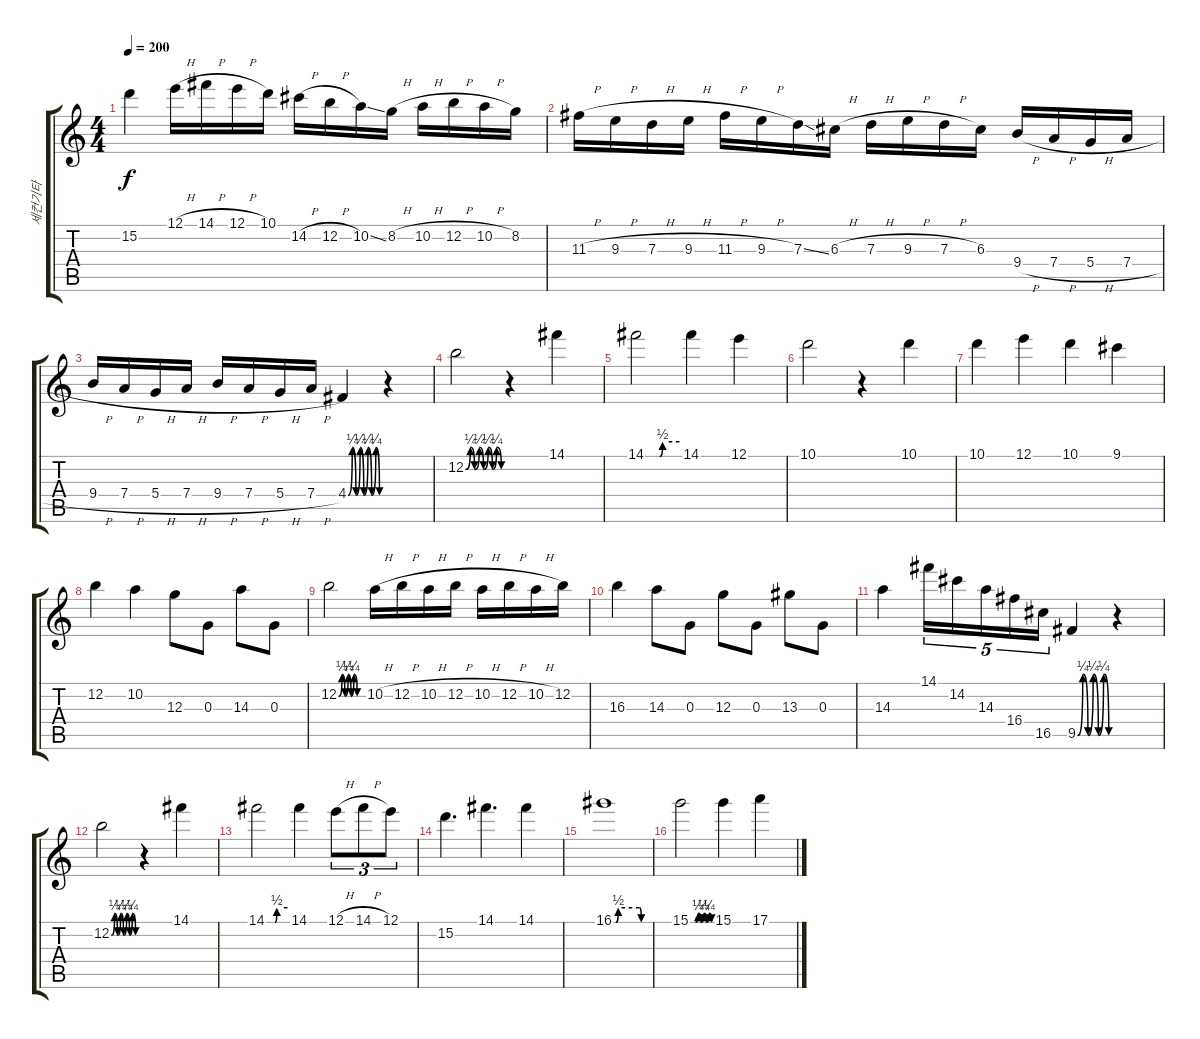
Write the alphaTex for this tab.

\track ("세컨기타" "세컨기타") {instrument distortionguitar}
\staff {score tabs}
\tuning (E4 B3 G3 D3 A2 E2) {hide}
\ts (4 4)
\tempo 200
\clef g2
\ks c
15.2.4{dy f} 12.1{h}.16 14.1{h}.16 12.1{h}.16 10.1.16 14.2{h}.16 12.2{h}.16 10.2{ss}.16 8.2{h}.16 10.2{h}.16 12.2{h}.16 10.2{h}.16 8.2.16 |
11.3{h}.16 9.3{h}.16 7.3{h}.16 9.3{h}.16 11.3{h}.16 9.3{h}.16 7.3{ss}.16 6.3{h}.16 7.3{h}.16 9.3{h}.16 7.3{h}.16 6.3.16 9.4{h}.16 7.4{h}.16 5.4{h}.16 7.4{h}.16 |
9.4{h}.16 7.4{h}.16 5.4{h}.16 7.4{h}.16 9.4{h}.16 7.4{h}.16 5.4{h}.16 7.4{h}.16 4.4{be (custom 0 0 8 1 15 0 23 1 30 0 38 1 45 0 53 1 60 0)}.4 r.4 |
12.2{be (custom 0 0 8 1 15 0 23 1 30 0 38 1 45 0 52 1 60 0)}.2 r.4 14.1.4 |
14.1{be (custom 0 0 25 0 30 2 60 2)}.2 14.1.4 12.1.4 |
10.1.2 r.4 10.1.4 |
10.1.4 12.1.4 10.1.4 9.1.4 |
12.2.4 10.2.4 12.3.8 0.3.8 14.3.8 0.3.8 |
12.2{be (custom 0 0 8 1 15 0 23 1 30 0 37 1 45 0 60 0)}.2 10.2{h}.16 12.2{h}.16 10.2{h}.16 12.2{h}.16 10.2{h}.16 12.2{h}.16 10.2{h}.16 12.2.16 |
16.3.4 14.3.8 0.3.8 12.3.8 0.3.8 13.3.8 0.3.8 |
14.3.4 14.1.16{tu (5 4)} 14.2.16{tu (5 4)} 14.3.16{tu (5 4)} 16.4.16{tu (5 4)} 16.5.16{tu (5 4)} 9.5{be (custom 0 0 10 1 20 0 30 1 40 0 50 1 60 0)}.4 r.4 |
12.2{be (custom 0 0 8 1 15 0 23 1 30 0 38 1 45 0 52 1 60 0)}.2 r.4 14.1.4 |
14.1{be (custom 0 0 25 0 30 2 60 2)}.2 14.1.4 12.1{h}.8{tu (3 2)} 14.1{h}.8{tu (3 2)} 12.1.8{tu (3 2)} |
15.2.4{d} 14.1.4{d} 14.1.4 |
16.1{be (custom 0 0 4 0 8 2 44 2 47 0 60 0)}.1 |
15.1{be (custom 0 0 15 0 22 1 30 0 38 1 45 0 53 1 60 0)}.2 15.1.4 17.1.4
